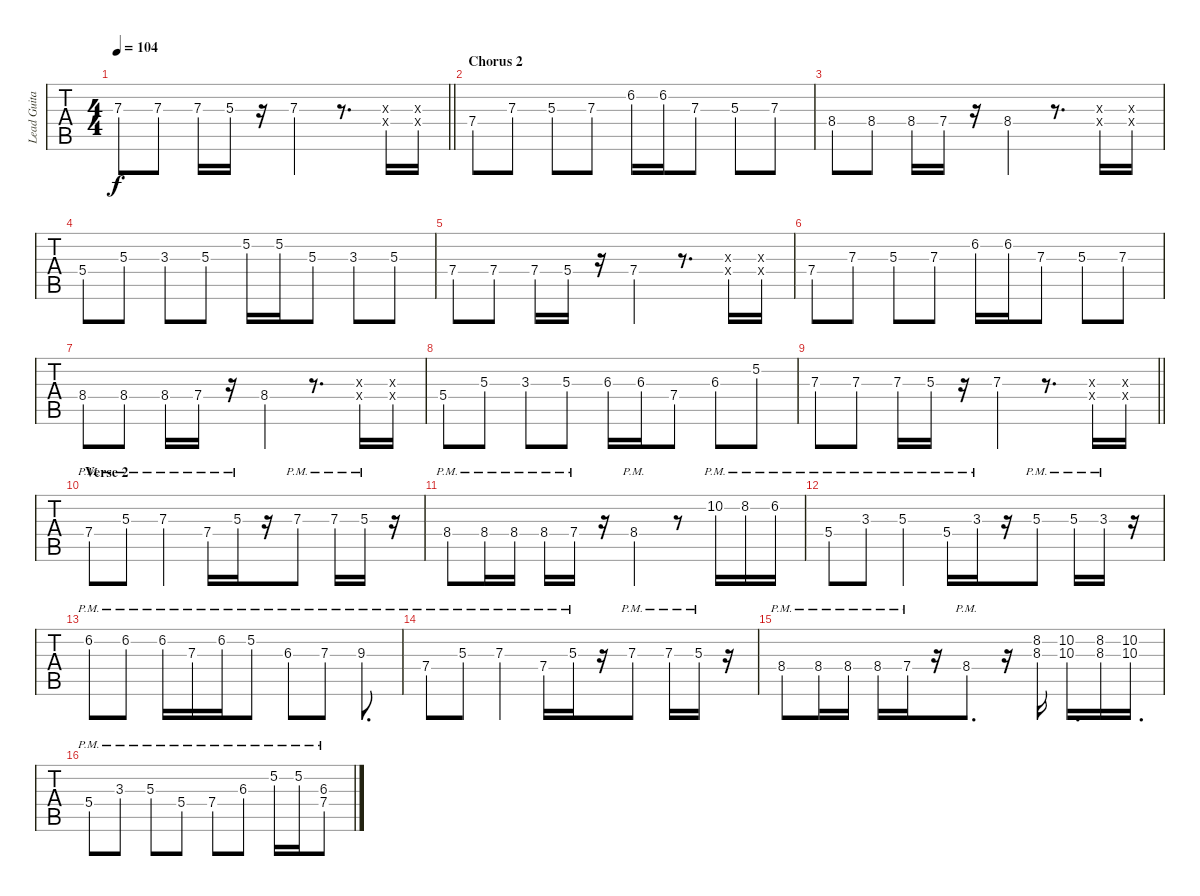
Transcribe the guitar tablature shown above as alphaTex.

\track ("Lead Guitar" "Lead Guita") {instrument overdrivenguitar}
\staff {tabs}
\tuning (E4 B3 G3 D3 A2 E2) {hide}
\ts (4 4)
\tempo 104
\clef g2
\barLineRight lightlight
\ks dminor
7.3.8{dy f} 7.3{st}.8 7.3.16 5.3{st}.16 r.16 7.3.4 r.8{d} (0.3{x} 0.4{x}).16 (0.3{x} 0.4{x}).16 |
\section ("" "Chorus 2")
7.4.8 7.3{st}.8 5.3{st}.8 7.3.8 6.2.16 6.2.16 7.3{st}.8 5.3{st}.8 7.3.8 |
8.4{st}.8 8.4.8 8.4.16 7.4.16 r.16 8.4.4 r.8{d} (0.3{x} 0.4{x}).16 (0.3{x} 0.4{x}).16 |
5.4.8 5.3{st}.8 3.3{st}.8 5.3.8 5.2.16 5.2.16 5.3{st}.8 3.3{st}.8 5.3.8 |
7.4{st}.8 7.4.8 7.4.16 5.4.16 r.16 7.4.4 r.8{d} (0.3{x} 0.4{x}).16 (0.3{x} 0.4{x}).16 |
7.4.8 7.3{st}.8 5.3{st}.8 7.3.8 6.2.16 6.2.16 7.3{st}.8 5.3{st}.8 7.3.8 |
8.4{st}.8 8.4.8 8.4.16 7.4.16 r.16 8.4.4 r.8{d} (0.3{x} 0.4{x}).16 (0.3{x} 0.4{x}).16 |
5.4.8 5.3{st}.8 3.3{st}.8 5.3.8 6.3.16 6.3.16 7.4.8 6.3{st}.8 5.2.8 |
\barLineRight lightlight
7.3.8 7.3{st}.8 7.3.16 5.3{st}.16 r.16 7.3.4 r.8{d} (0.3{x} 0.4{x}).16 (0.3{x} 0.4{x}).16 |
\section ("" "Verse 2")
7.4{pm}.8 5.3{pm st}.8 7.3{pm}.4 7.4{pm}.16 5.3{pm}.16 r.16 7.3{pm}.8 7.3{pm}.16 5.3{pm}.16 r.16 |
8.4{pm st}.8 8.4{pm}.16 8.4{pm}.16 8.4{pm}.16 7.4{pm}.16 r.16 8.4{pm}.4 r.8 10.2{pm}.16 8.2{pm}.16 6.2{pm}.16 |
5.4{pm}.8 3.3{pm st}.8 5.3{pm}.4 5.4{pm}.16 3.3{pm}.16 r.16 5.3{pm}.8 5.3{pm}.16 3.3{pm}.16 r.16 |
6.2{pm st}.8 6.2{pm}.8 6.2{pm}.16 7.3{pm}.16 6.2{pm st}.16 5.2{pm}.8 6.3{pm}.8 7.3{pm}.8 9.3{pm}.8{d} |
7.4{pm}.8 5.3{pm st}.8 7.3{pm}.4 7.4{pm}.16 5.3{pm}.16 r.16 7.3{pm}.8 7.3{pm}.16 5.3{pm}.16 r.16 |
8.4{pm st}.8 8.4{pm}.16 8.4{pm}.16 8.4{pm}.16 7.4{pm}.16 r.16 8.4{pm}.8{d} r.16 (8.2 8.3).16 (10.2 10.3).16{d} (8.2 8.3).16 (10.2{st} 10.3{st}).16{d} |
5.4{pm}.8 3.3{pm st}.8 5.3{pm}.8 5.4{pm}.8 7.4{pm}.8 6.3{pm}.8 5.2{pm}.16 5.2{pm}.16 (6.3{pm} 7.4{pm}).8
